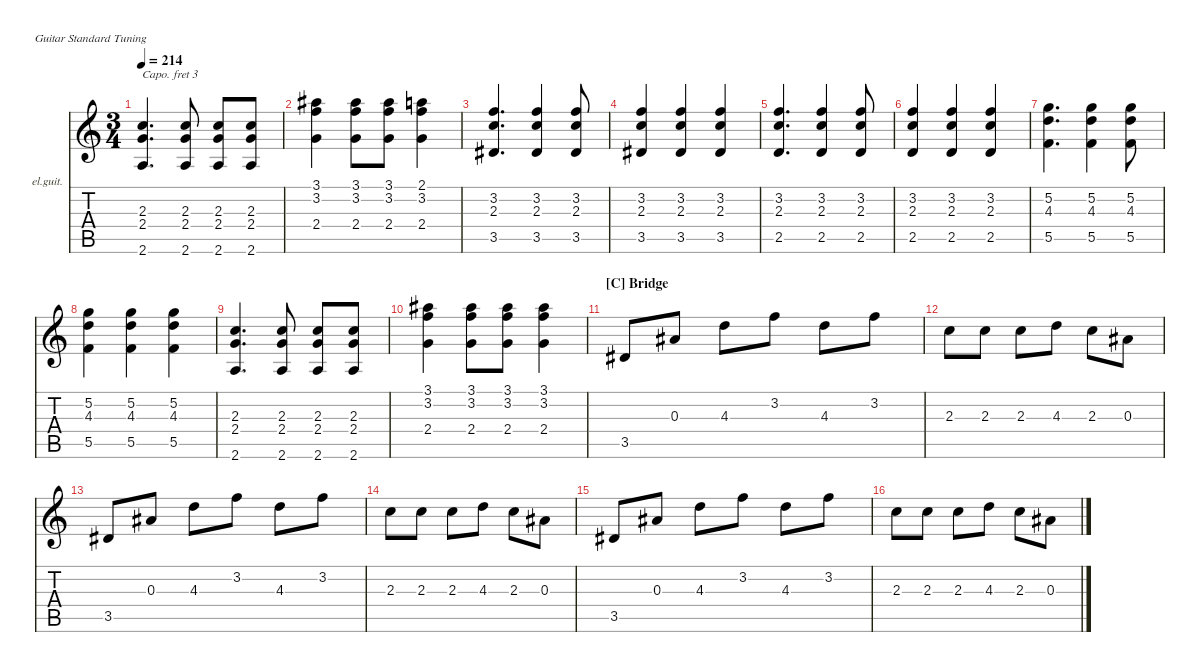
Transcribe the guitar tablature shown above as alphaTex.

\hideDynamics
\bracketExtendMode nobrackets
\firstSystemTrackNameOrientation horizontal
\track ("Clean Guitar" "el.guit.") {instrument electricguitarclean}
\staff {score tabs}
\capo 3
\tuning (E4 B3 G3 D3 A2 E2)
\ts (3 4)
\tempo 214
\clef g2
\ks aminor
(2.6 2.4 2.3).4{d dy mf beam Up} (2.3 2.6 2.4).8{beam Up} (2.3 2.6 2.4).8{beam Up} (2.4 2.3 2.6).8{beam Up} |
(2.4 3.2 3.1{acc #}).4{beam Down} (3.1{acc #} 3.2 2.4).8{beam Down} (3.1{acc #} 3.2 2.4).8{beam Down} (2.1 3.2 2.4).4{beam Down} |
(3.5{acc #} 2.3 3.2).4{d beam Up} (3.2 2.3 3.5{acc #}).4{beam Up} (3.2 2.3 3.5{acc #}).8{beam Up} |
(3.2 2.3 3.5{acc #}).4{beam Up} (3.2 2.3 3.5{acc #}).4{beam Up} (3.2 2.3 3.5{acc #}).4{beam Up} |
(2.5 2.3 3.2).4{d beam Up} (3.2 2.3 2.5).4{beam Up} (3.2 2.3 2.5).8{beam Up} |
(3.2 2.3 2.5).4{beam Up} (3.2 2.3 2.5).4{beam Up} (3.2 2.3 2.5).4{beam Up} |
(5.5 4.3 5.2).4{d beam Down} (5.2 4.3 5.5).4{beam Down} (5.2 4.3 5.5).8{beam Down} |
(5.2 4.3 5.5).4{beam Down} (5.2 4.3 5.5).4{beam Down} (5.2 4.3 5.5).4{beam Down} |
(2.6 2.4 2.3).4{d beam Up} (2.3 2.6 2.4).8{beam Up} (2.3 2.6 2.4).8{beam Up} (2.4 2.3 2.6).8{beam Up} |
(2.4 3.2 3.1{acc #}).4{beam Down} (3.1{acc #} 3.2 2.4).8{beam Down} (3.1{acc #} 3.2 2.4).8{beam Down} (3.1{acc #} 3.2 2.4).4{beam Down} |
\section ("C" "Bridge")
3.5{acc #}.8{beam Up} 0.3{acc #}.8{beam Up} 4.3.8{beam Down} 3.2.8{beam Down} 4.3.8{beam Down} 3.2.8{beam Down} |
2.3.8{beam Down} 2.3.8{beam Down} 2.3.8{beam Down} 4.3.8{beam Down} 2.3.8{beam Down} 0.3{acc #}.8{beam Down} |
3.5{acc #}.8{beam Up} 0.3{acc #}.8{beam Up} 4.3.8{beam Down} 3.2.8{beam Down} 4.3.8{beam Down} 3.2.8{beam Down} |
2.3.8{beam Down} 2.3.8{beam Down} 2.3.8{beam Down} 4.3.8{beam Down} 2.3.8{beam Down} 0.3{acc #}.8{beam Down} |
3.5{acc #}.8{beam Up} 0.3{acc #}.8{beam Up} 4.3.8{beam Down} 3.2.8{beam Down} 4.3.8{beam Down} 3.2.8{beam Down} |
2.3.8{beam Down} 2.3.8{beam Down} 2.3.8{beam Down} 4.3.8{beam Down} 2.3.8{beam Down} 0.3{acc #}.8{beam Down}
